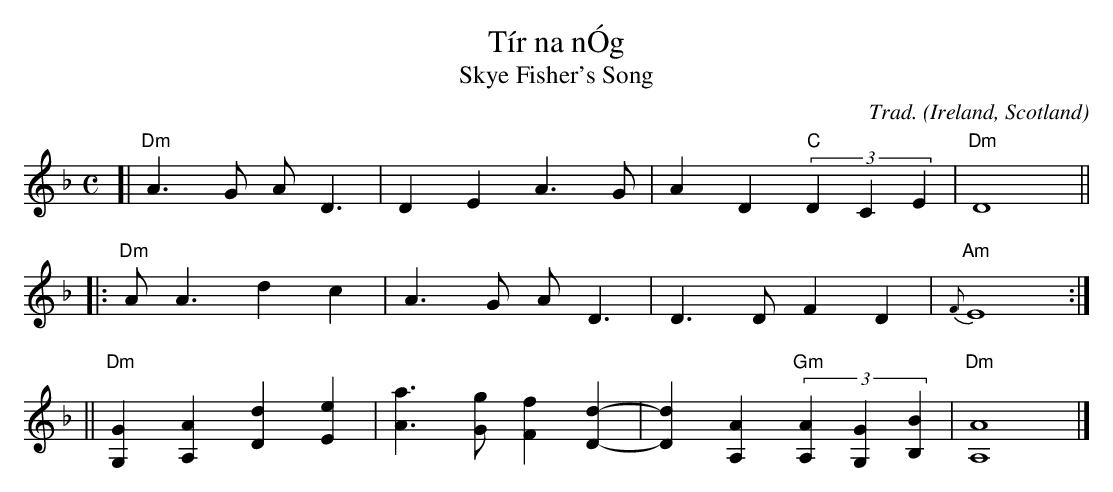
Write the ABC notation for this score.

X:1
T: T\'ir na n\'Og
T: Skye Fisher's Song
C: Trad.
O: Ireland, Scotland
M: C
L: 1/4
K: Dm
[| "Dm"A>G A<D | DE A>G |AD "C"(3DCE | "Dm"D4 ||
|: "Dm"A<A dc | A>G A<D | D>D FD | "Am"{F}E4 :|
|| "Dm"[GG,][AA,] [dD][eE] | [aA]>[gG] [fF][dD]- | [dD][AA,] "Gm"(3[AA,][GG,][BB,] | "Dm"[A4A,4] |]
